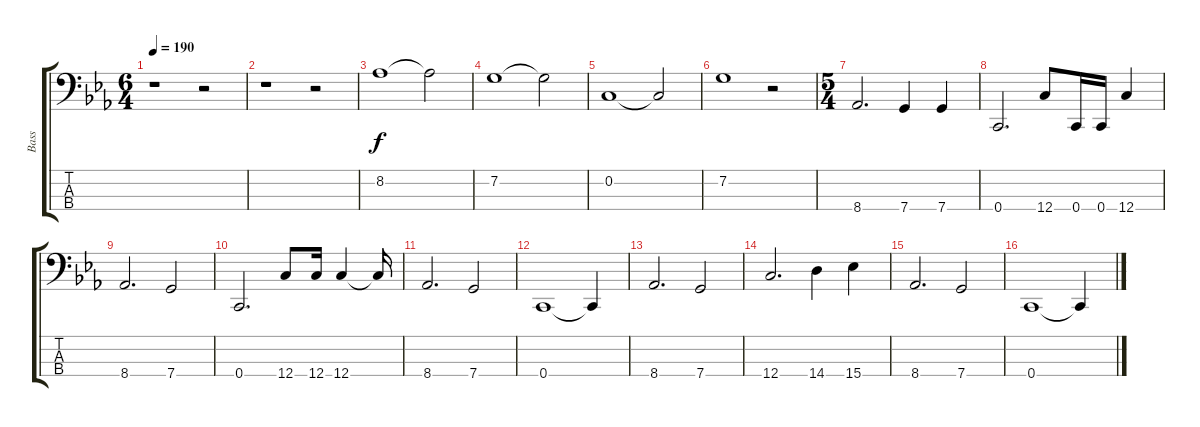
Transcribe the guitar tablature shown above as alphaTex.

\track ("Bass" "Bass") {instrument electricbassfinger}
\staff {score tabs}
\tuning (F2 C2 G1 C1) {hide}
\ts (6 4)
\tempo 190
\clef f4
\ks eb
r.1{dy f} r.2 |
r.1 r.2 |
8.2.1 8.2{t}.2 |
7.2.1 7.2{t}.2 |
0.2.1 0.2{t}.2 |
7.2.1 r.2 |
\ts (5 4)
8.4.2{d} 7.4.4 7.4.4 |
0.4.2{d} 12.4.8 0.4.16 0.4.16 12.4.4 |
8.4.2{d} 7.4.2 |
0.4.2{d} 12.4.8 12.4.16 12.4.4 12.4{t}.16 |
8.4.2{d} 7.4.2 |
0.4.1 0.4{t}.4 |
8.4.2{d} 7.4.2 |
12.4.2{d} 14.4.4 15.4.4 |
8.4.2{d} 7.4.2 |
0.4.1 0.4{t}.4
